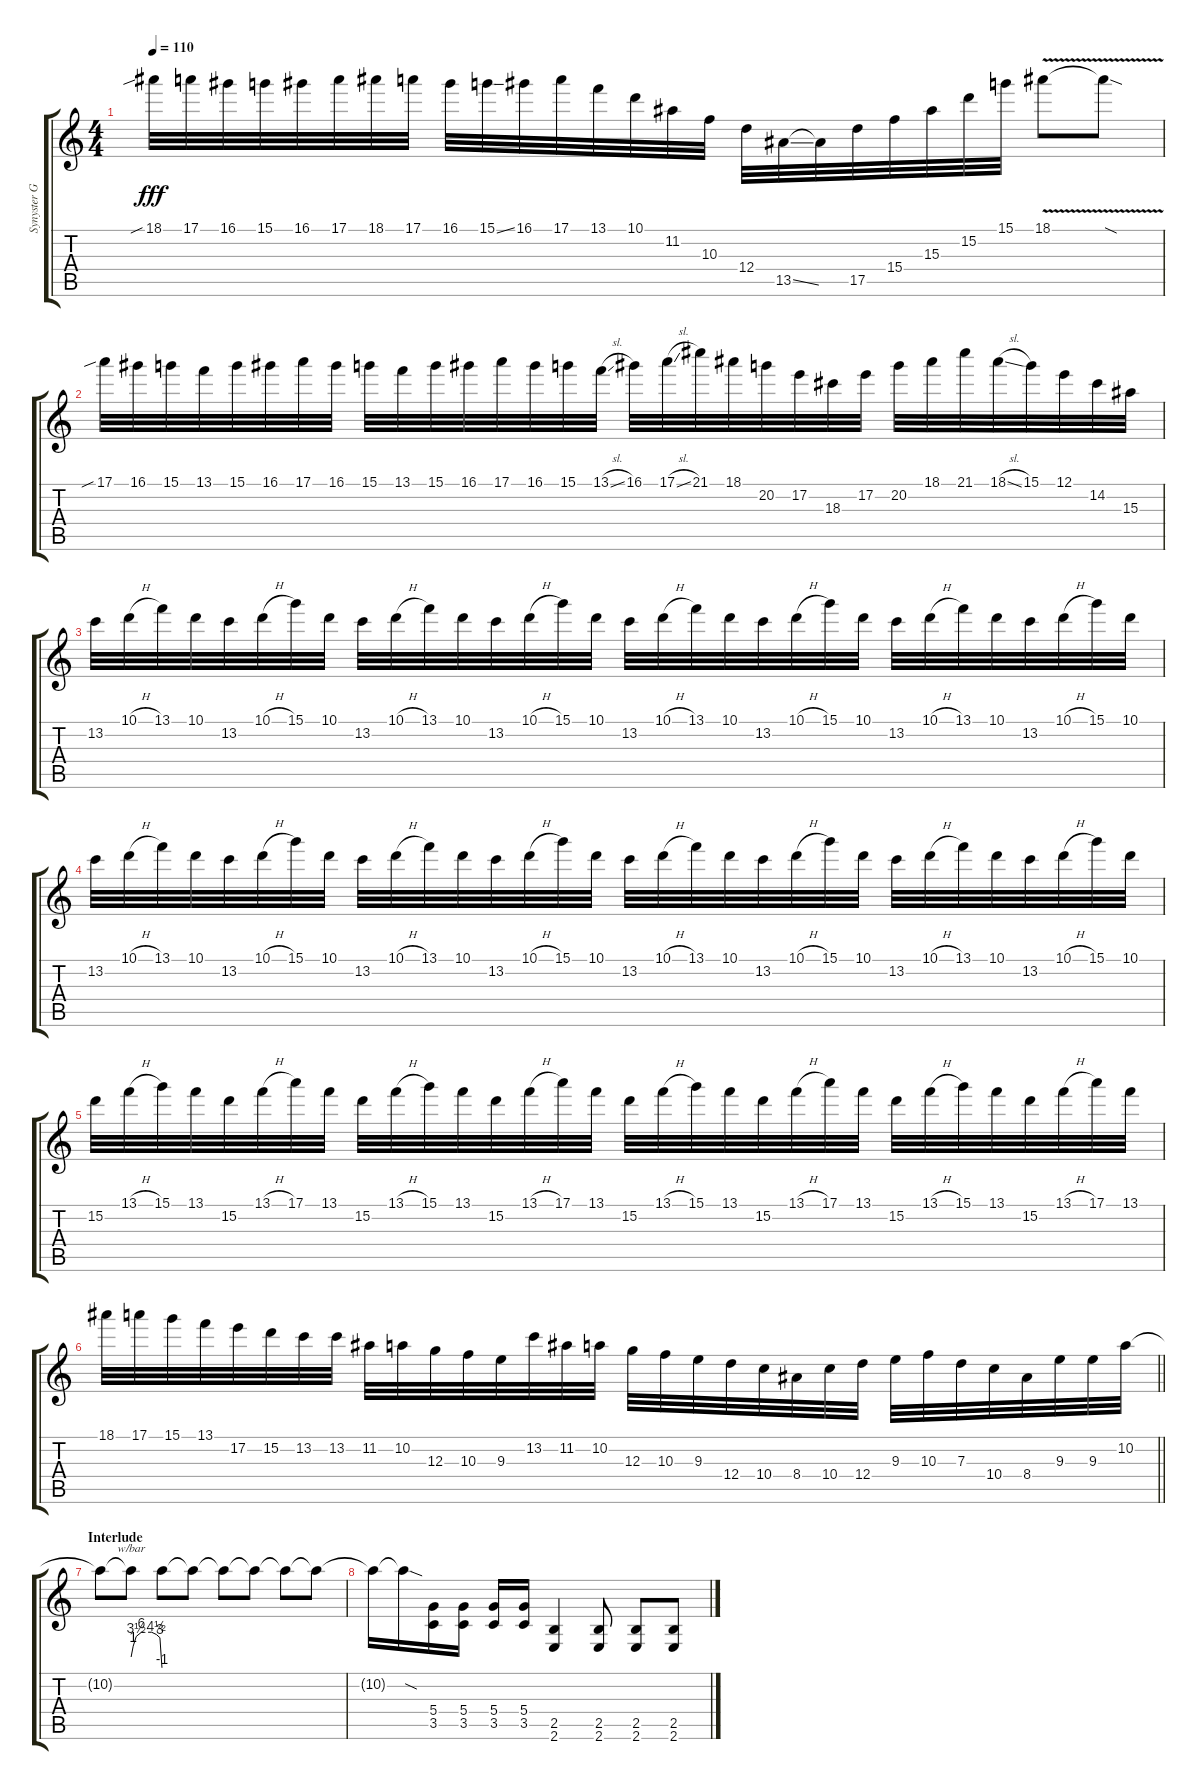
\track ("Synyster Gates" "Synyster G") {instrument distortionguitar}
\staff {score tabs}
\tuning (E4 B3 G3 D3 A2 D2) {hide}
\ts (4 4)
\tempo 110
\clef g2
\ks c
18.1{sib}.32{dy fff} 17.1.32 16.1.32 15.1.32 16.1.32 17.1.32 18.1.32 17.1.32 16.1.32 15.1{ss}.32 16.1.32 17.1.32 13.1.32 10.1.32 11.2.32 10.3.32 12.4.32 13.5{ss}.32 13.5{t}.32 17.5.32 15.4.32 15.3.32 15.2.32 15.1.32 18.1{v}.8 18.1{sod t}.8 |
17.1{sib}.32 16.1.32 15.1.32 13.1.32 15.1.32 16.1.32 17.1.32 16.1.32 15.1.32 13.1.32 15.1.32 16.1.32 17.1.32 16.1.32 15.1.32 13.1{sl}.32 16.1.32 17.1{sl}.32 21.1.32 18.1.32 20.2.32 17.2.32 18.3.32 17.2.32 20.2.32 18.1.32 21.1.32 18.1{sl}.32 15.1.32 12.1.32 14.2.32 15.3.32 |
13.2.32 10.1{h}.32 13.1.32 10.1.32 13.2.32 10.1{h}.32 15.1.32 10.1.32 13.2.32 10.1{h}.32 13.1.32 10.1.32 13.2.32 10.1{h}.32 15.1.32 10.1.32 13.2.32 10.1{h}.32 13.1.32 10.1.32 13.2.32 10.1{h}.32 15.1.32 10.1.32 13.2.32 10.1{h}.32 13.1.32 10.1.32 13.2.32 10.1{h}.32 15.1.32 10.1.32 |
13.2.32 10.1{h}.32 13.1.32 10.1.32 13.2.32 10.1{h}.32 15.1.32 10.1.32 13.2.32 10.1{h}.32 13.1.32 10.1.32 13.2.32 10.1{h}.32 15.1.32 10.1.32 13.2.32 10.1{h}.32 13.1.32 10.1.32 13.2.32 10.1{h}.32 15.1.32 10.1.32 13.2.32 10.1{h}.32 13.1.32 10.1.32 13.2.32 10.1{h}.32 15.1.32 10.1.32 |
15.2.32 13.1{h}.32 15.1.32 13.1.32 15.2.32 13.1{h}.32 17.1.32 13.1.32 15.2.32 13.1{h}.32 15.1.32 13.1.32 15.2.32 13.1{h}.32 17.1.32 13.1.32 15.2.32 13.1{h}.32 15.1.32 13.1.32 15.2.32 13.1{h}.32 17.1.32 13.1.32 15.2.32 13.1{h}.32 15.1.32 13.1.32 15.2.32 13.1{h}.32 17.1.32 13.1.32 |
\barLineRight lightlight
18.1.32 17.1.32 15.1.32 13.1.32 17.2.32 15.2.32 13.2.32 13.2.32 11.2.32 10.2.32 12.3.32 10.3.32 9.3.32 13.2.32 11.2.32 10.2.32 12.3.32 10.3.32 9.3.32 12.4.32 10.4.32 8.4.32 10.4.32 12.4.32 9.3.32 10.3.32 7.3.32 10.4.32 8.4.32 9.3.32 9.3.32 10.2.32 |
\section ("" "Interlude")
10.2{t}.8 10.2{t}.8{tbe (custom default 0 0 4 4 10 14 20 24 40 24 49 18 56 12 60 -4)} 10.2{t}.8 10.2{t}.8 10.2{t}.8 10.2{t}.8 10.2{t}.8 10.2{t}.8 |
10.2{t}.16 10.2{sod t}.16 (5.4 3.5).16 (5.4 3.5).16 (5.4 3.5).16 (5.4 3.5).16 (2.5 2.6).4 (2.5 2.6).8 (2.5 2.6).8 (2.5 2.6).8
